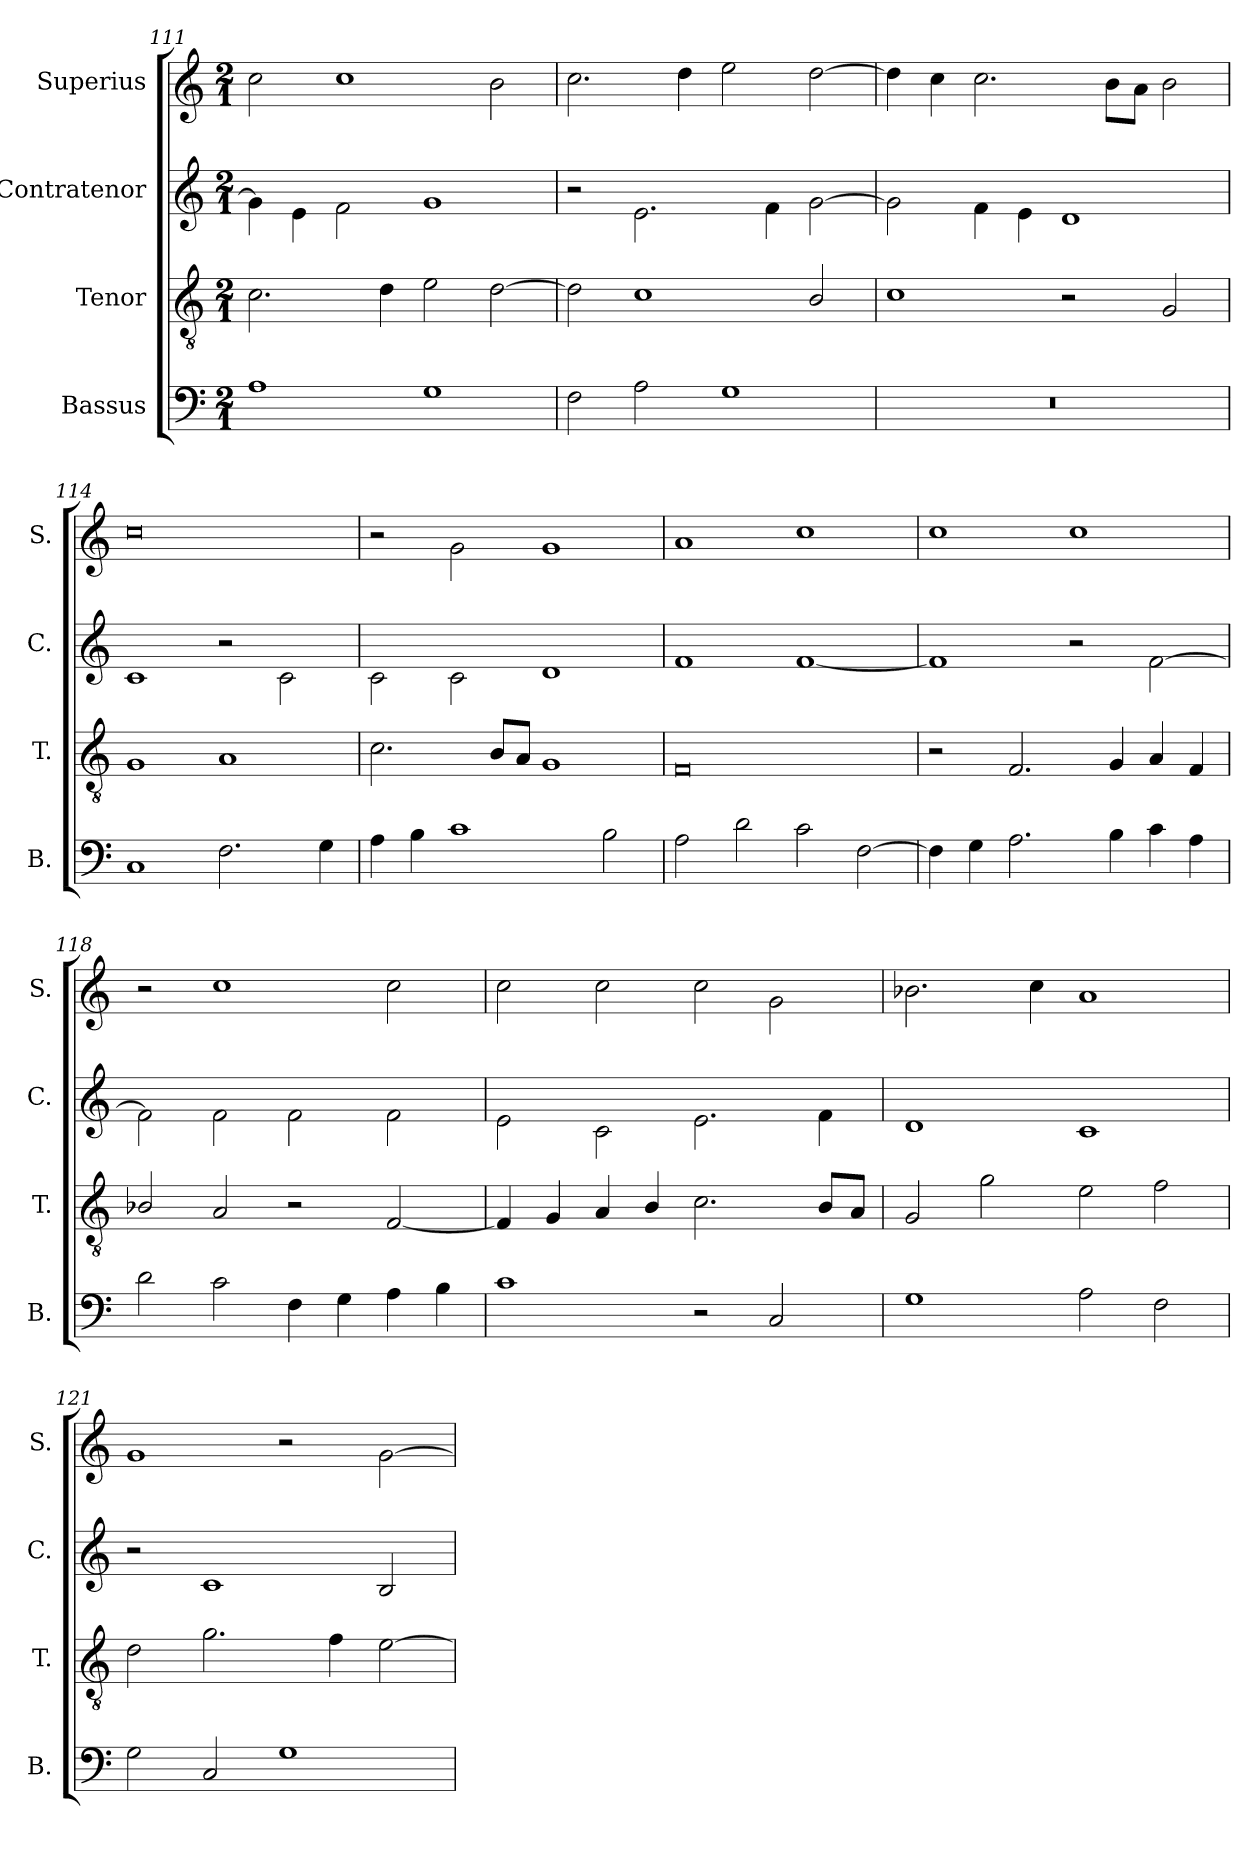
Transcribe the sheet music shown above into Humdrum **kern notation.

**kern	**kern	**kern	**kern
*part4	*part3	*part2	*part1
*staff4	*staff3	*staff2	*staff1
*I"Bassus	*I"Tenor	*I"Contratenor	*I"Superius
*I'B.	*I'T.	*I'C.	*I'S.
*clefF4	*clefGv2	*clefG2	*clefG2
*k[]	*k[]	*k[]	*k[]
*M2/1	*M2/1	*M2/1	*M2/1
=111	=111	=111	=111
1A	2.c\	4g\]	2cc\
.	.	4e\	.
.	.	2f\	1cc
.	4d\	.	.
1G	2e\	1g	.
.	[2d\	.	2b\
=112	=112	=112	=112
2F\	2d\]	2r	2.cc\
2A\	1c	2.e\	.
.	.	.	4dd\
1G	.	.	2ee\
.	.	4f\	.
.	2B/	[2g\	[2dd\
!!LO:LB:g=z
=113	=113	=113	=113
0r	1c	2g\]	4dd\]
.	.	.	4cc\
.	.	4f\	2.cc\
.	.	4e\	.
.	2r	1d	.
.	.	.	8b\L
.	.	.	8a\J
.	2G/	.	2b\
!!LO:LB:g=z
=114	=114	=114	=114
1C	1G	1c	0cc
2.F\	1A	2r	.
.	.	2c\	.
4G\	.	.	.
=115	=115	=115	=115
4A\	2.c\	2c\	2r
4B\	.	.	.
1c	.	2c\	2g\
.	8B/L	.	.
.	8A/J	.	.
.	1G	1d	1g
2B\	.	.	.
=116	=116	=116	=116
2A\	0F	1f	1a
2d\	.	.	.
2c\	.	[1f	1cc
[2F\	.	.	.
=117	=117	=117	=117
4F\]	2r	1f]	1cc
4G\	.	.	.
2.A\	2.F/	.	.
.	.	2r	1cc
4B\	4G/	.	.
4c\	4A/	[2f\	.
4A\	4F/	.	.
=118	=118	=118	=118
2d\	2B-X/	2f\]	2r
2c\	2A/	2f\	1cc
4F\	2r	2f\	.
4G\	.	.	.
4A\	[2F/	2f\	2cc\
4B\	.	.	.
=119	=119	=119	=119
1c	4F/]	2e\	2cc\
.	4G/	.	.
.	4A/	2c\	2cc\
.	4B/	.	.
2r	2.c\	2.e\	2cc\
2C/	.	.	2g\
.	8B/L	4f\	.
.	8A/J	.	.
!!LO:LB:g=z
=120	=120	=120	=120
1G	2G/	1d	2.b-X\
.	2g\	.	.
.	.	.	4cc\
2A\	2e\	1c	1a
2F\	2f\	.	.
=121	=121	=121	=121
2G\	2d\	2r	1g
2C/	2.g\	1c	.
1G	.	.	2r
.	4f\	.	.
.	[2e\	2B/	[2g\
=	=	=	=
*-	*-	*-	*-
